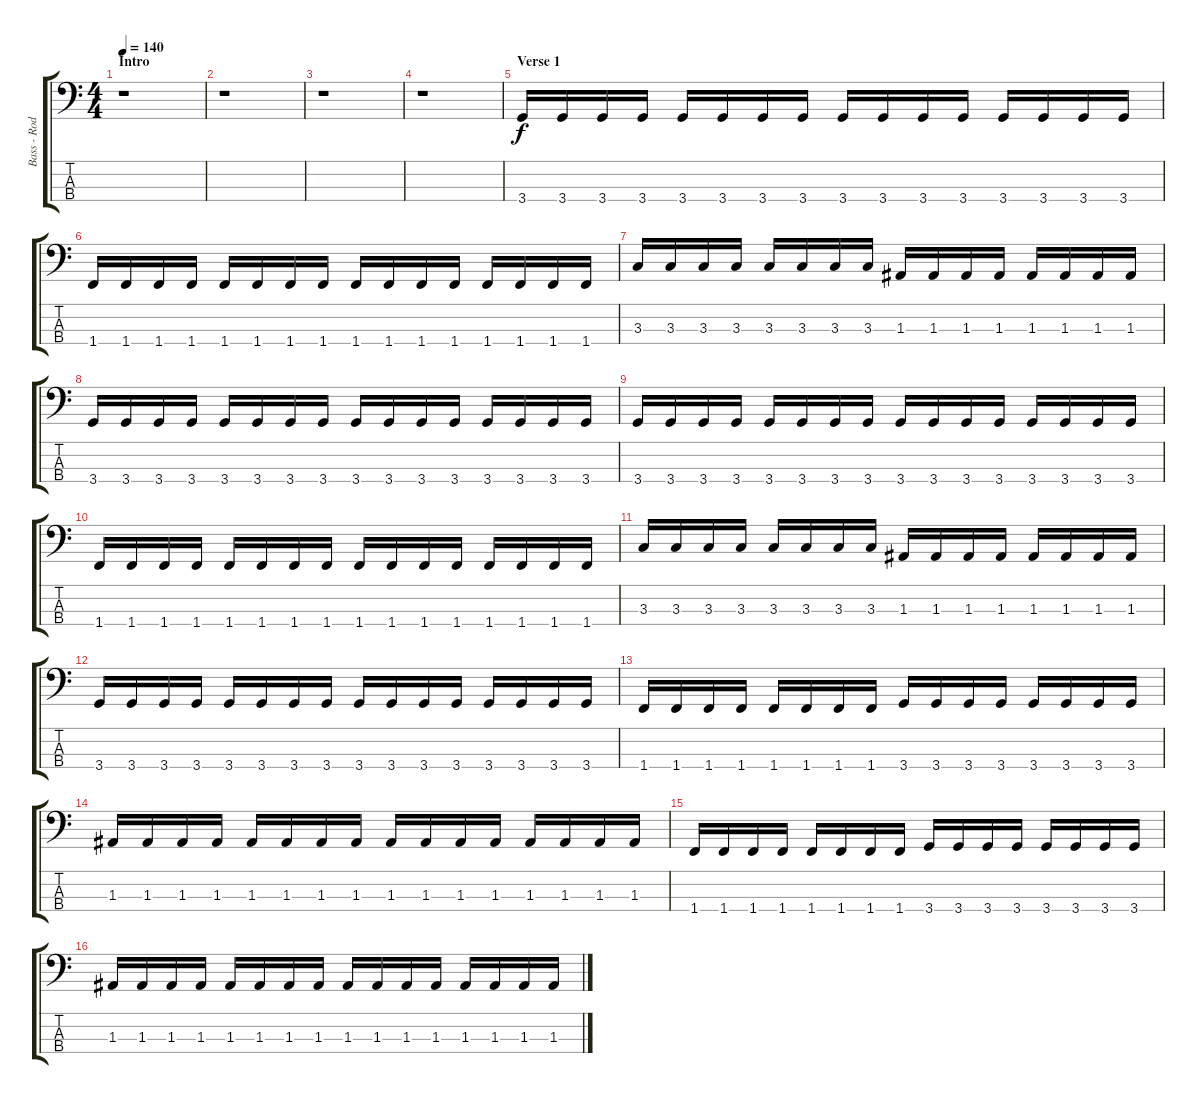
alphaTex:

\track ("Bass - Rod" "Bass - Rod") {instrument electricbasspick}
\staff {score tabs}
\tuning (G2 D2 A1 E1) {hide}
\ts (4 4)
\section ("" "Intro")
\tempo 140
\clef f4
\ks c
r.1{dy f instrument electricbasspick} |
r.1 |
r.1 |
r.1 |
\section ("" "Verse 1")
3.4.16 3.4.16 3.4.16 3.4.16 3.4.16 3.4.16 3.4.16 3.4.16 3.4.16 3.4.16 3.4.16 3.4.16 3.4.16 3.4.16 3.4.16 3.4.16 |
1.4.16 1.4.16 1.4.16 1.4.16 1.4.16 1.4.16 1.4.16 1.4.16 1.4.16 1.4.16 1.4.16 1.4.16 1.4.16 1.4.16 1.4.16 1.4.16 |
3.3.16 3.3.16 3.3.16 3.3.16 3.3.16 3.3.16 3.3.16 3.3.16 1.3.16 1.3.16 1.3.16 1.3.16 1.3.16 1.3.16 1.3.16 1.3.16 |
3.4.16 3.4.16 3.4.16 3.4.16 3.4.16 3.4.16 3.4.16 3.4.16 3.4.16 3.4.16 3.4.16 3.4.16 3.4.16 3.4.16 3.4.16 3.4.16 |
3.4.16 3.4.16 3.4.16 3.4.16 3.4.16 3.4.16 3.4.16 3.4.16 3.4.16 3.4.16 3.4.16 3.4.16 3.4.16 3.4.16 3.4.16 3.4.16 |
1.4.16 1.4.16 1.4.16 1.4.16 1.4.16 1.4.16 1.4.16 1.4.16 1.4.16 1.4.16 1.4.16 1.4.16 1.4.16 1.4.16 1.4.16 1.4.16 |
3.3.16 3.3.16 3.3.16 3.3.16 3.3.16 3.3.16 3.3.16 3.3.16 1.3.16 1.3.16 1.3.16 1.3.16 1.3.16 1.3.16 1.3.16 1.3.16 |
3.4.16 3.4.16 3.4.16 3.4.16 3.4.16 3.4.16 3.4.16 3.4.16 3.4.16 3.4.16 3.4.16 3.4.16 3.4.16 3.4.16 3.4.16 3.4.16 |
1.4.16 1.4.16 1.4.16 1.4.16 1.4.16 1.4.16 1.4.16 1.4.16 3.4.16 3.4.16 3.4.16 3.4.16 3.4.16 3.4.16 3.4.16 3.4.16 |
1.3.16 1.3.16 1.3.16 1.3.16 1.3.16 1.3.16 1.3.16 1.3.16 1.3.16 1.3.16 1.3.16 1.3.16 1.3.16 1.3.16 1.3.16 1.3.16 |
1.4.16 1.4.16 1.4.16 1.4.16 1.4.16 1.4.16 1.4.16 1.4.16 3.4.16 3.4.16 3.4.16 3.4.16 3.4.16 3.4.16 3.4.16 3.4.16 |
1.3.16 1.3.16 1.3.16 1.3.16 1.3.16 1.3.16 1.3.16 1.3.16 1.3.16 1.3.16 1.3.16 1.3.16 1.3.16 1.3.16 1.3.16 1.3.16
